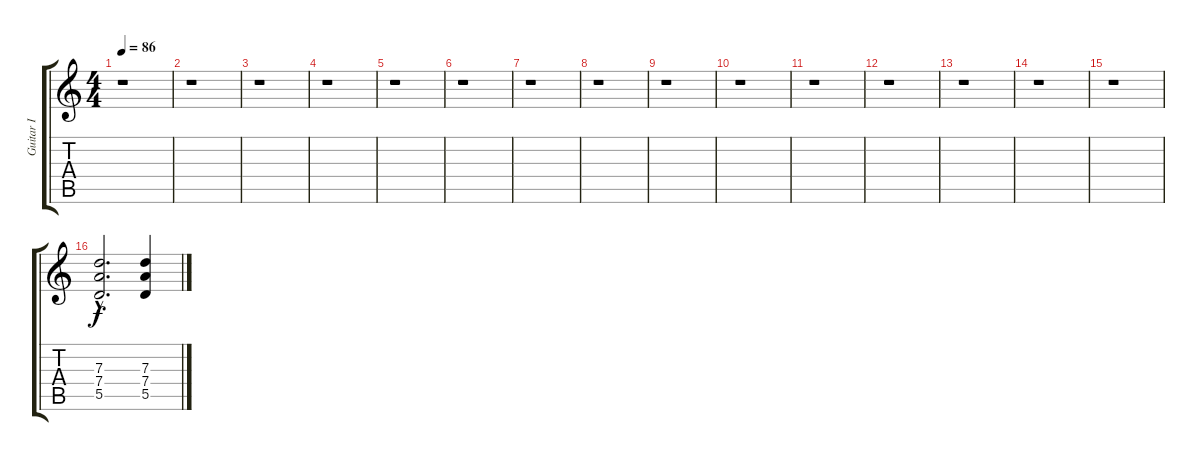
\track ("Guitar I" "Guitar I") {instrument overdrivenguitar}
\staff {score tabs}
\tuning (E4 B3 G3 D3 A2 E2) {hide}
\ts (4 4)
\tempo 86
\clef g2
\ks c
r.1{dy f} |
r.1 |
r.1 |
r.1 |
r.1 |
r.1 |
r.1 |
r.1 |
r.1 |
r.1 |
r.1 |
r.1 |
r.1 |
r.1 |
r.1 |
(7.3{hac} 7.4{hac} 5.5{hac}).2{d} (7.3 7.4 5.5).4
